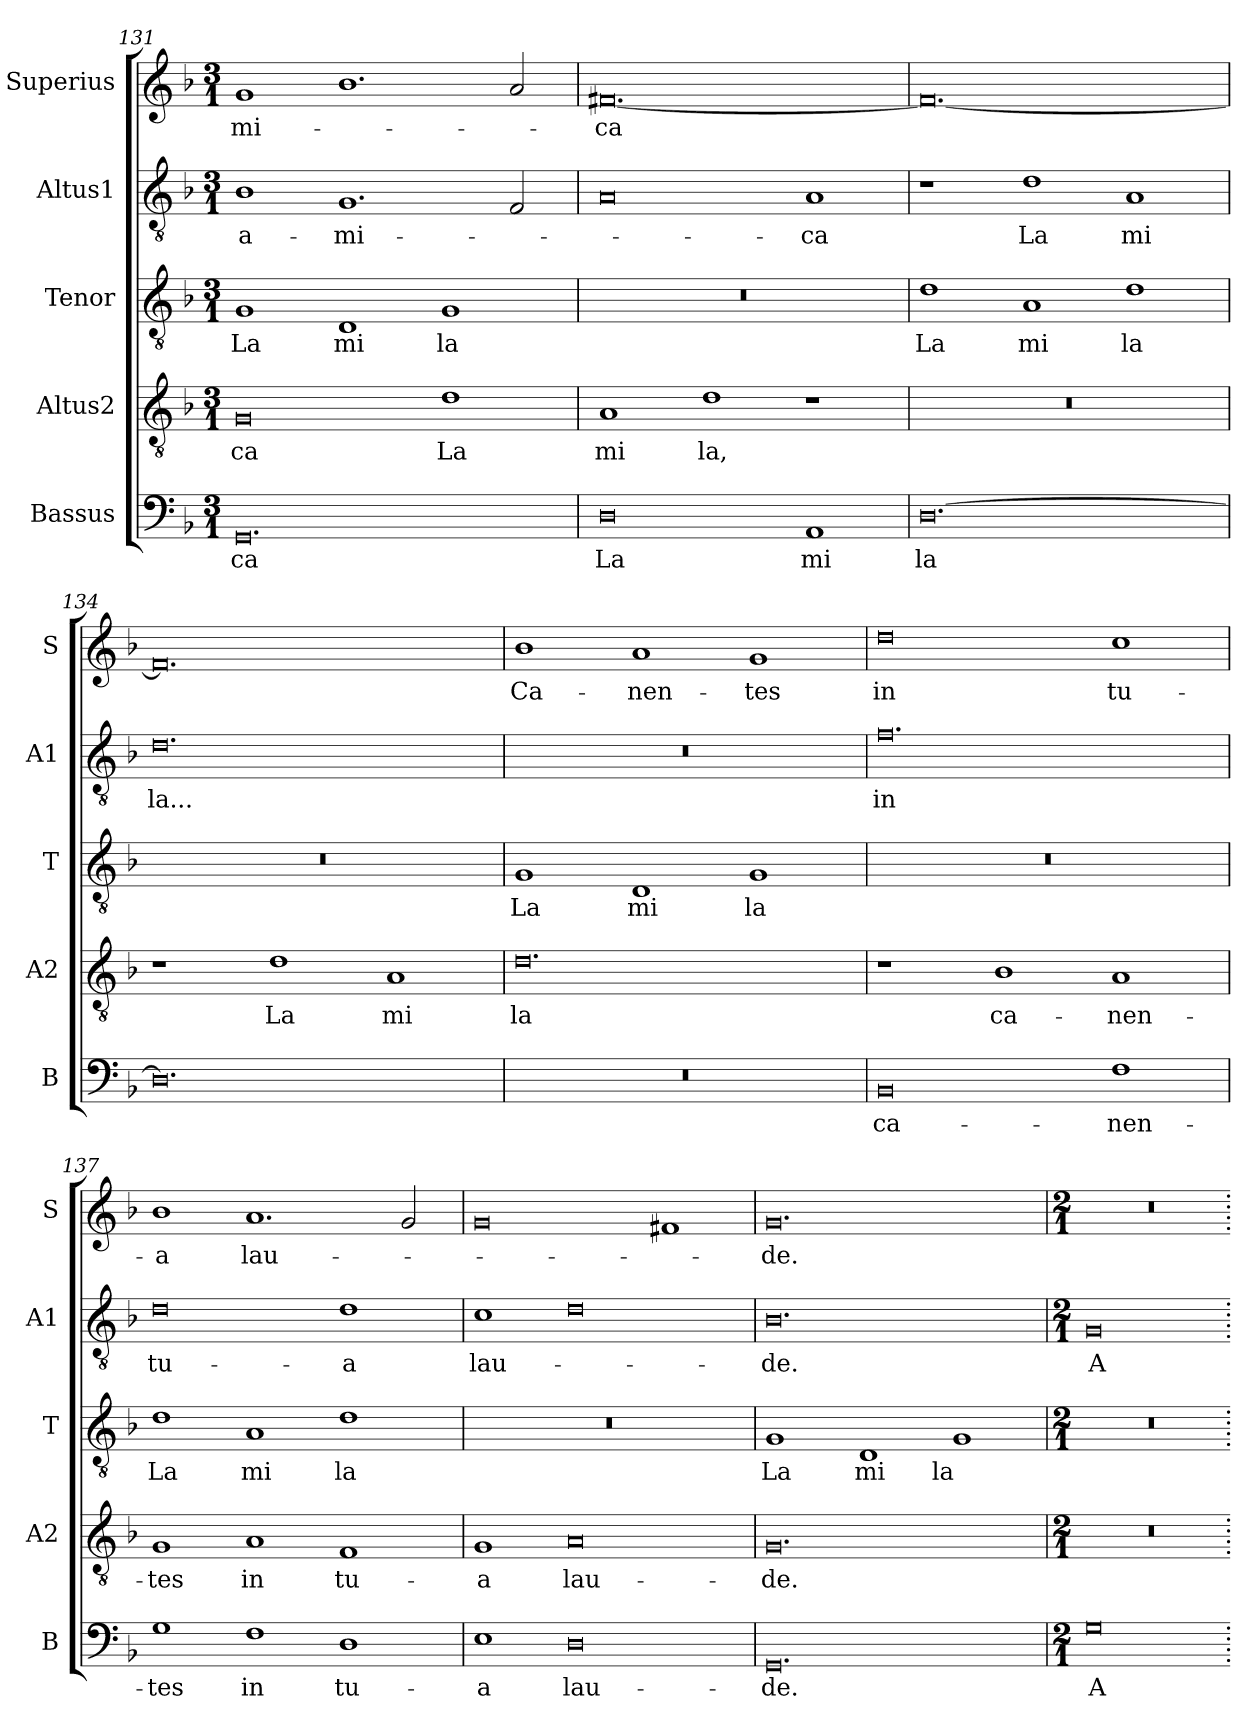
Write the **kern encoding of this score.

**kern	**text	**kern	**text	**kern	**text	**kern	**text	**kern	**text
*part5	*part5	*part4	*part4	*part3	*part3	*part2	*part2	*part1	*part1
*staff5	*staff5	*staff4	*staff4	*staff3	*staff3	*staff2	*staff2	*staff1	*staff1
*I"Bassus	*	*I"Altus2	*	*I"Tenor	*	*I"Altus1	*	*I"Superius	*
*I'B	*	*I'A2	*	*I'T	*	*I'A1	*	*I'S	*
*clefF4	*	*clefGv2	*	*clefGv2	*	*clefGv2	*	*clefG2	*
*k[b-]	*	*k[b-]	*	*k[b-]	*	*k[b-]	*	*k[b-]	*
*M3/1	*	*M3/1	*	*M3/1	*	*M3/1	*	*M3/1	*
=131	=131	=131	=131	=131	=131	=131	=131	=131	=131
0.GG	-ca	0G	-ca	1G	La	1B-	a-	1g	-mi-
.	.	.	.	1D	mi	1.G	-mi-	1.b-	.
.	.	1d	La	1G	la	.	.	.	.
.	.	.	.	.	.	2F/	.	2a/	.
=132	=132	=132	=132	=132	=132	=132	=132	=132	=132
0D	La	1A	mi	0.r	.	0A	.	[0.f#X	-ca
.	.	1d	la,	.	.	.	.	.	.
1AA	mi	1r	.	.	.	1A	-ca	.	.
=133	=133	=133	=133	=133	=133	=133	=133	=133	=133
[0.D	la	0.r	.	1d	La	1r	.	0.f#_	.
.	.	.	.	1A	mi	1d	La	.	.
.	.	.	.	1d	la	1A	mi	.	.
=134	=134	=134	=134	=134	=134	=134	=134	=134	=134
0.D]	.	1r	.	0.r	.	0.d	la...	0.f#]	.
.	.	1d	La	.	.	.	.	.	.
.	.	1A	mi	.	.	.	.	.	.
=135	=135	=135	=135	=135	=135	=135	=135	=135	=135
0.r	.	0.d	la	1G	La	0.r	.	1b-	Ca-
.	.	.	.	1D	mi	.	.	1a	-nen-
.	.	.	.	1G	la	.	.	1g	-tes
=136	=136	=136	=136	=136	=136	=136	=136	=136	=136
0BB-	ca-	1r	.	0.r	.	0.f	in	0dd	in
.	.	1B-	ca-	.	.	.	.	.	.
1F	-nen-	1A	-nen-	.	.	.	.	1cc	tu-
=137	=137	=137	=137	=137	=137	=137	=137	=137	=137
1G	-tes	1G	-tes	1d	La	0d	tu-	1b-	-a
1F	in	1A	in	1A	mi	.	.	1.a	lau-
1D	tu-	1F	tu-	1d	la	1d	-a	.	.
.	.	.	.	.	.	.	.	2g/	.
=138	=138	=138	=138	=138	=138	=138	=138	=138	=138
1E	-a	1G	-a	0.r	.	1c	lau-	0g	.
0D	lau-	0A	lau-	.	.	0d	.	.	.
.	.	.	.	.	.	.	.	1f#X	.
=139	=139	=139	=139	=139	=139	=139	=139	=139	=139
0.GG	-de.	0.G	-de.	1G	La	0.B-	-de.	0.g	-de.
.	.	.	.	1D	mi	.	.	.	.
.	.	.	.	1G	la	.	.	.	.
=140	=140	=140	=140	=140	=140	=140	=140	=140	=140
*M2/1	*	*M2/1	*	*M2/1	*	*M2/1	*	*M2/1	*
0G	A-	0r	.	0r	.	0G	A-	0r	.
=.	=.	=.	=.	=.	=.	=.	=.	=.	=.
*-	*-	*-	*-	*-	*-	*-	*-	*-	*-
